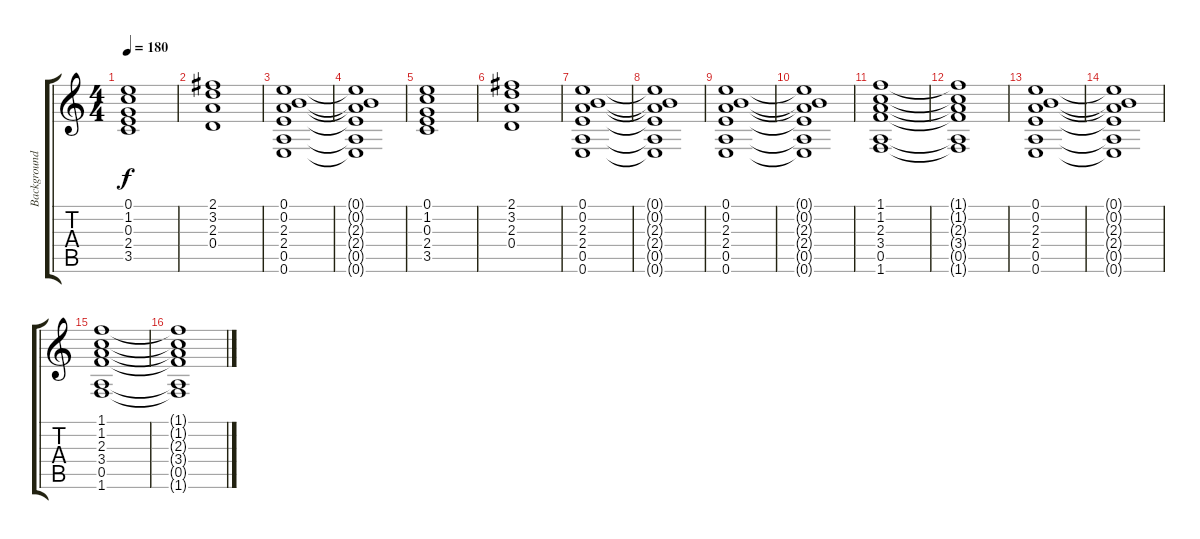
\track ("Background guitar" "Background") {instrument electricguitarjazz}
\staff {score tabs}
\tuning (E4 B3 G3 D3 A2 E2) {hide}
\ts (4 4)
\tempo 180
\clef g2
\ks c
(0.1 1.2 0.3 2.4 3.5).1{dy f} |
(2.1 3.2 2.3 0.4).1 |
(0.1 0.2 2.3 2.4 0.5 0.6).1 |
(0.1{t} 0.2{t} 2.3{t} 2.4{t} 0.5{t} 0.6{t}).1 |
(0.1 1.2 0.3 2.4 3.5).1 |
(2.1 3.2 2.3 0.4).1 |
(0.1 0.2 2.3 2.4 0.5 0.6).1 |
(0.1{t} 0.2{t} 2.3{t} 2.4{t} 0.5{t} 0.6{t}).1 |
(0.1 0.2 2.3 2.4 0.5 0.6).1 |
(0.1{t} 0.2{t} 2.3{t} 2.4{t} 0.5{t} 0.6{t}).1 |
(1.1 1.2 2.3 3.4 0.5 1.6).1 |
(1.1{t} 1.2{t} 2.3{t} 3.4{t} 0.5{t} 1.6{t}).1 |
(0.1 0.2 2.3 2.4 0.5 0.6).1 |
(0.1{t} 0.2{t} 2.3{t} 2.4{t} 0.5{t} 0.6{t}).1 |
(1.1 1.2 2.3 3.4 0.5 1.6).1 |
(1.1{t} 1.2{t} 2.3{t} 3.4{t} 0.5{t} 1.6{t}).1
